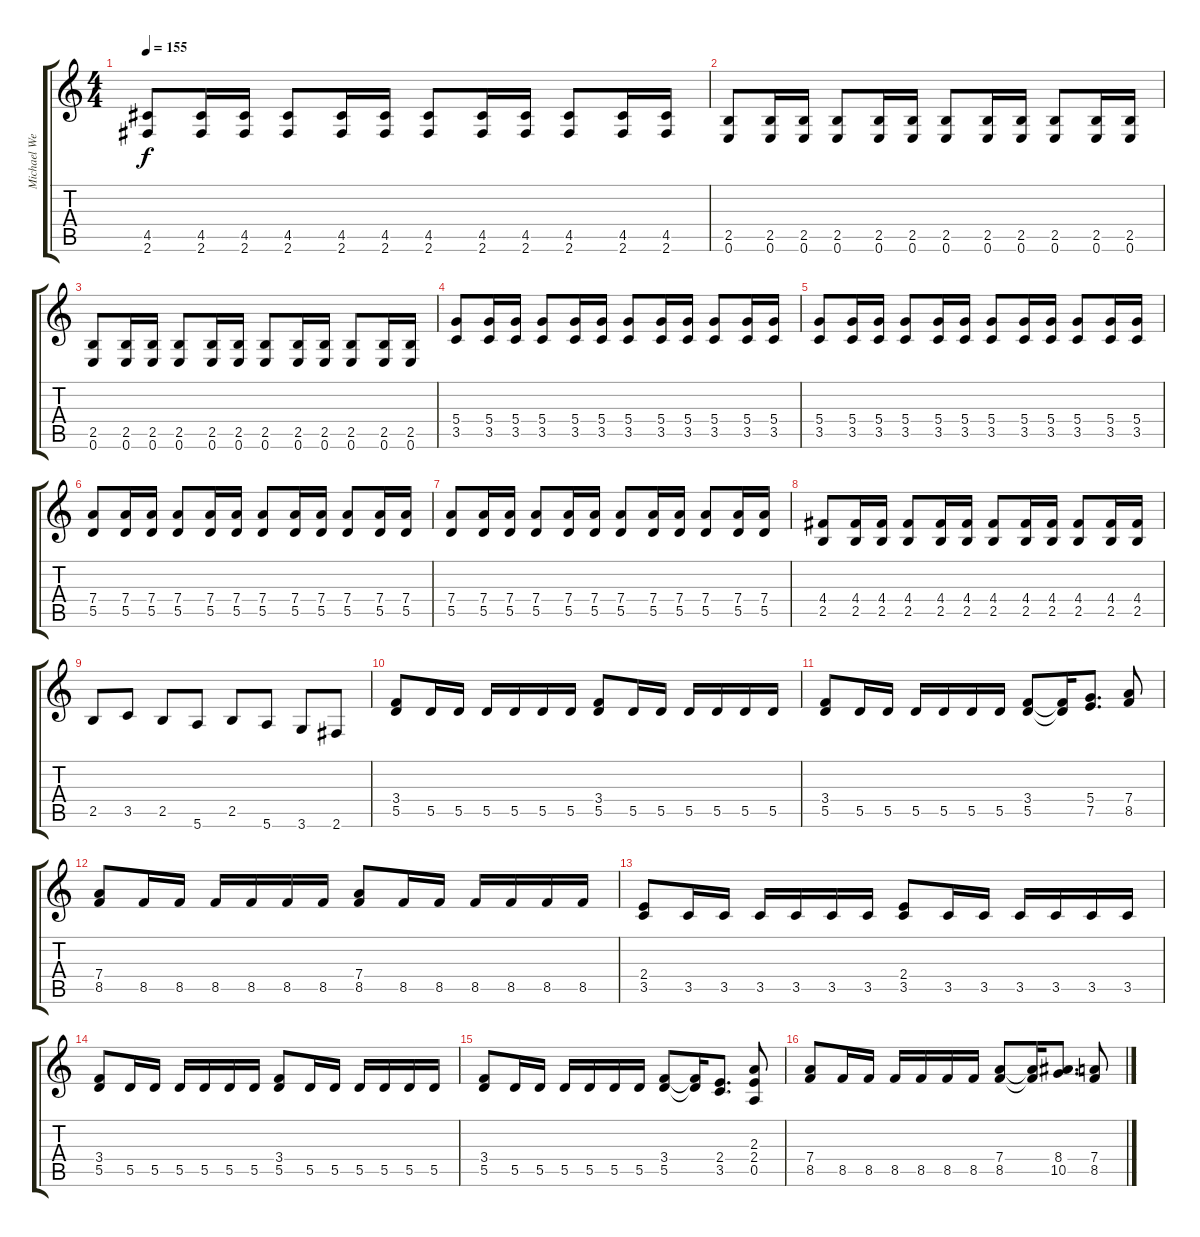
\track ("Michael Weikath" "Michael We") {instrument distortionguitar}
\staff {score tabs}
\tuning (E4 B3 G3 D3 A2 E2) {hide}
\ts (4 4)
\tempo 155
\clef g2
\ks c
(4.5 2.6).8{dy f} (4.5 2.6).16 (4.5 2.6).16 (4.5 2.6).8 (4.5 2.6).16 (4.5 2.6).16 (4.5 2.6).8 (4.5 2.6).16 (4.5 2.6).16 (4.5 2.6).8 (4.5 2.6).16 (4.5 2.6).16 |
(2.5 0.6).8 (2.5 0.6).16 (2.5 0.6).16 (2.5 0.6).8 (2.5 0.6).16 (2.5 0.6).16 (2.5 0.6).8 (2.5 0.6).16 (2.5 0.6).16 (2.5 0.6).8 (2.5 0.6).16 (2.5 0.6).16 |
(2.5 0.6).8 (2.5 0.6).16 (2.5 0.6).16 (2.5 0.6).8 (2.5 0.6).16 (2.5 0.6).16 (2.5 0.6).8 (2.5 0.6).16 (2.5 0.6).16 (2.5 0.6).8 (2.5 0.6).16 (2.5 0.6).16 |
(5.4 3.5).8 (5.4 3.5).16 (5.4 3.5).16 (5.4 3.5).8 (5.4 3.5).16 (5.4 3.5).16 (5.4 3.5).8 (5.4 3.5).16 (5.4 3.5).16 (5.4 3.5).8 (5.4 3.5).16 (5.4 3.5).16 |
(5.4 3.5).8 (5.4 3.5).16 (5.4 3.5).16 (5.4 3.5).8 (5.4 3.5).16 (5.4 3.5).16 (5.4 3.5).8 (5.4 3.5).16 (5.4 3.5).16 (5.4 3.5).8 (5.4 3.5).16 (5.4 3.5).16 |
(7.4 5.5).8 (7.4 5.5).16 (7.4 5.5).16 (7.4 5.5).8 (7.4 5.5).16 (7.4 5.5).16 (7.4 5.5).8 (7.4 5.5).16 (7.4 5.5).16 (7.4 5.5).8 (7.4 5.5).16 (7.4 5.5).16 |
(7.4 5.5).8 (7.4 5.5).16 (7.4 5.5).16 (7.4 5.5).8 (7.4 5.5).16 (7.4 5.5).16 (7.4 5.5).8 (7.4 5.5).16 (7.4 5.5).16 (7.4 5.5).8 (7.4 5.5).16 (7.4 5.5).16 |
(4.4 2.5).8 (4.4 2.5).16 (4.4 2.5).16 (4.4 2.5).8 (4.4 2.5).16 (4.4 2.5).16 (4.4 2.5).8 (4.4 2.5).16 (4.4 2.5).16 (4.4 2.5).8 (4.4 2.5).16 (4.4 2.5).16 |
2.5.8 3.5.8 2.5.8 5.6.8 2.5.8 5.6.8 3.6.8 2.6.8 |
(3.4 5.5).8 5.5.16 5.5.16 5.5.16 5.5.16 5.5.16 5.5.16 (3.4 5.5).8 5.5.16 5.5.16 5.5.16 5.5.16 5.5.16 5.5.16 |
(3.4 5.5).8 5.5.16 5.5.16 5.5.16 5.5.16 5.5.16 5.5.16 (3.4 5.5).8 (3.4{t} 5.5{t}).16 (5.4 7.5).8{d} (7.4 8.5).8 |
(7.4 8.5).8 8.5.16 8.5.16 8.5.16 8.5.16 8.5.16 8.5.16 (7.4 8.5).8 8.5.16 8.5.16 8.5.16 8.5.16 8.5.16 8.5.16 |
(2.4 3.5).8 3.5.16 3.5.16 3.5.16 3.5.16 3.5.16 3.5.16 (2.4 3.5).8 3.5.16 3.5.16 3.5.16 3.5.16 3.5.16 3.5.16 |
(3.4 5.5).8 5.5.16 5.5.16 5.5.16 5.5.16 5.5.16 5.5.16 (3.4 5.5).8 5.5.16 5.5.16 5.5.16 5.5.16 5.5.16 5.5.16 |
(3.4 5.5).8 5.5.16 5.5.16 5.5.16 5.5.16 5.5.16 5.5.16 (3.4 5.5).8 (3.4{t} 5.5{t}).16 (2.4 3.5).8{d} (2.3 2.4 0.5).8 |
(7.4 8.5).8 8.5.16 8.5.16 8.5.16 8.5.16 8.5.16 8.5.16 (7.4 8.5).8 (7.4{t} 8.5{t}).16 (8.4 10.5).8{d} (7.4 8.5).8
